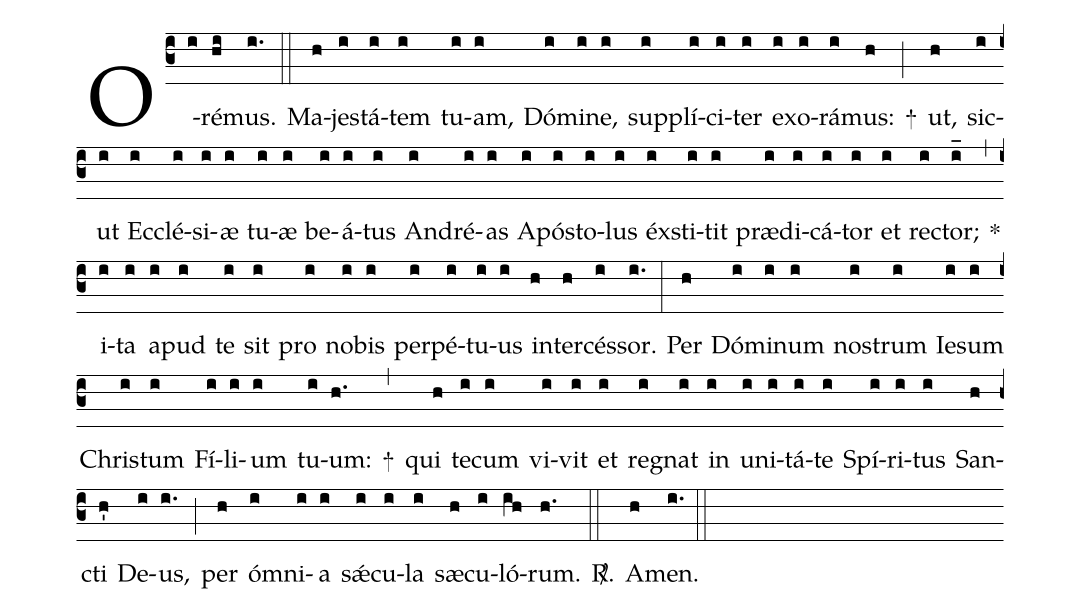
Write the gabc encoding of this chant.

%%
(c3)
O(i)ré(hi)mus.(i.) (::)

Ma(h)jes(i)tá(i)tem(i) tu(i)am,(i) Dó(i)mi(i)ne,(i) sup(i)plí(i)ci(i)ter(i) ex(i)o(i)rá(i)mus:(h) +(;)
ut,(h) sic(i)ut(i) Ec(i)clé(i)si(i)æ(i) tu(i)æ(i) be(i)á(i)tus(i) An(i)dré(i)as(i) A(i)pós(i)to(i)lus(i) éx(i)sti(i)tit(i) præ(i)di(i)cá(i)tor(i) et(i) rec(i)tor;(i_) *(,)
i(i)ta(i) a(i)pud(i) te(i) sit(i) pro(i) no(i)bis(i) per(i)pé(i)tu(i)us(i) in(h)ter(h)cés(i)sor.(i.) (:)

Per(h) Dó(i)mi(i)num(i) nos(i)trum(i) Ie(i)sum(i) Chris(i)tum(i) Fí(i)li(i)um(i) tu(i)um:(h.) +(,)
qui(h) te(i)cum(i) vi(i)vit(i) et(i) reg(i)nat(i) in(i) u(i)ni(i)tá(i)te(i) Spí(i)ri(i)tus(i) San(h)cti(h') De(i)us,(i.) (;)
per(h) óm(i)ni(i)a(i) sǽ(i)cu(i)la(i) sæ(h)cu(i)ló(ih)rum.(h.) <sp>R/</sp>.(::)
A(h)men.(i.) (::)
